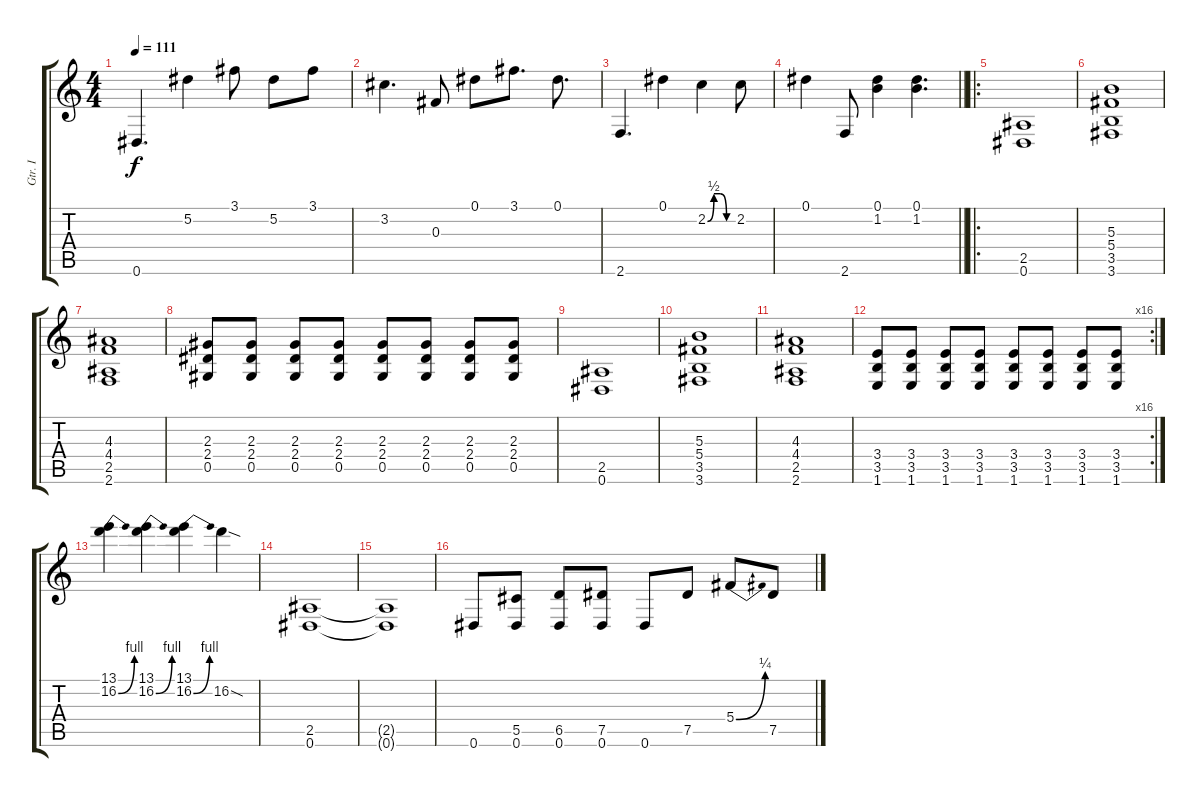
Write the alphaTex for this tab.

\track ("Gtr. I" "Gtr. I") {instrument distortionguitar}
\staff {score tabs}
\tuning (Eb4 Bb3 Gb3 Db3 Ab2 Eb2) {hide}
\ts (4 4)
\tempo 111
\clef g2
\ks c
0.6.4{d dy f} 5.2.4 3.1.8 5.2.8 3.1.8 |
3.2.4{d} 0.3.8 0.1.8 3.1.8{d} 0.1.8{d} |
2.6.4{d} 0.1.4 2.2{be (custom 0 0 15 2 30 2 45 0 60 0)}.4 2.2.8 |
\barLineRight lightlight
0.1.4 2.6.8 (0.1 1.2).4 (0.1 1.2).4{d} |
\ro
(2.5 0.6).1 |
(5.3 5.4 3.5 3.6).1 |
(4.3 4.4 2.5 2.6).1 |
(2.3 2.4 0.5).8 (2.3 2.4 0.5).8 (2.3 2.4 0.5).8 (2.3 2.4 0.5).8 (2.3 2.4 0.5).8 (2.3 2.4 0.5).8 (2.3 2.4 0.5).8 (2.3 2.4 0.5).8 |
(2.5 0.6).1 |
(5.3 5.4 3.5 3.6).1 |
(4.3 4.4 2.5 2.6).1 |
\rc 16
(3.4 3.5 1.6).8 (3.4 3.5 1.6).8 (3.4 3.5 1.6).8 (3.4 3.5 1.6).8 (3.4 3.5 1.6).8 (3.4 3.5 1.6).8 (3.4 3.5 1.6).8 (3.4 3.5 1.6).8 |
(13.1 16.2{be (bend 0 0 60 4)}).4 (13.1 16.2{be (bend 0 0 60 4)}).4 (13.1 16.2{be (bend 0 0 60 4)}).4 16.2{sod}.4 |
(2.5 0.6).1 |
(2.5{t} 0.6{t}).1 |
0.6.8 (5.5 0.6).8 (6.5 0.6).8 (7.5 0.6).8 0.6.8 7.5.8 5.4{be (bend 0 0 60 1)}.8 7.5.8
